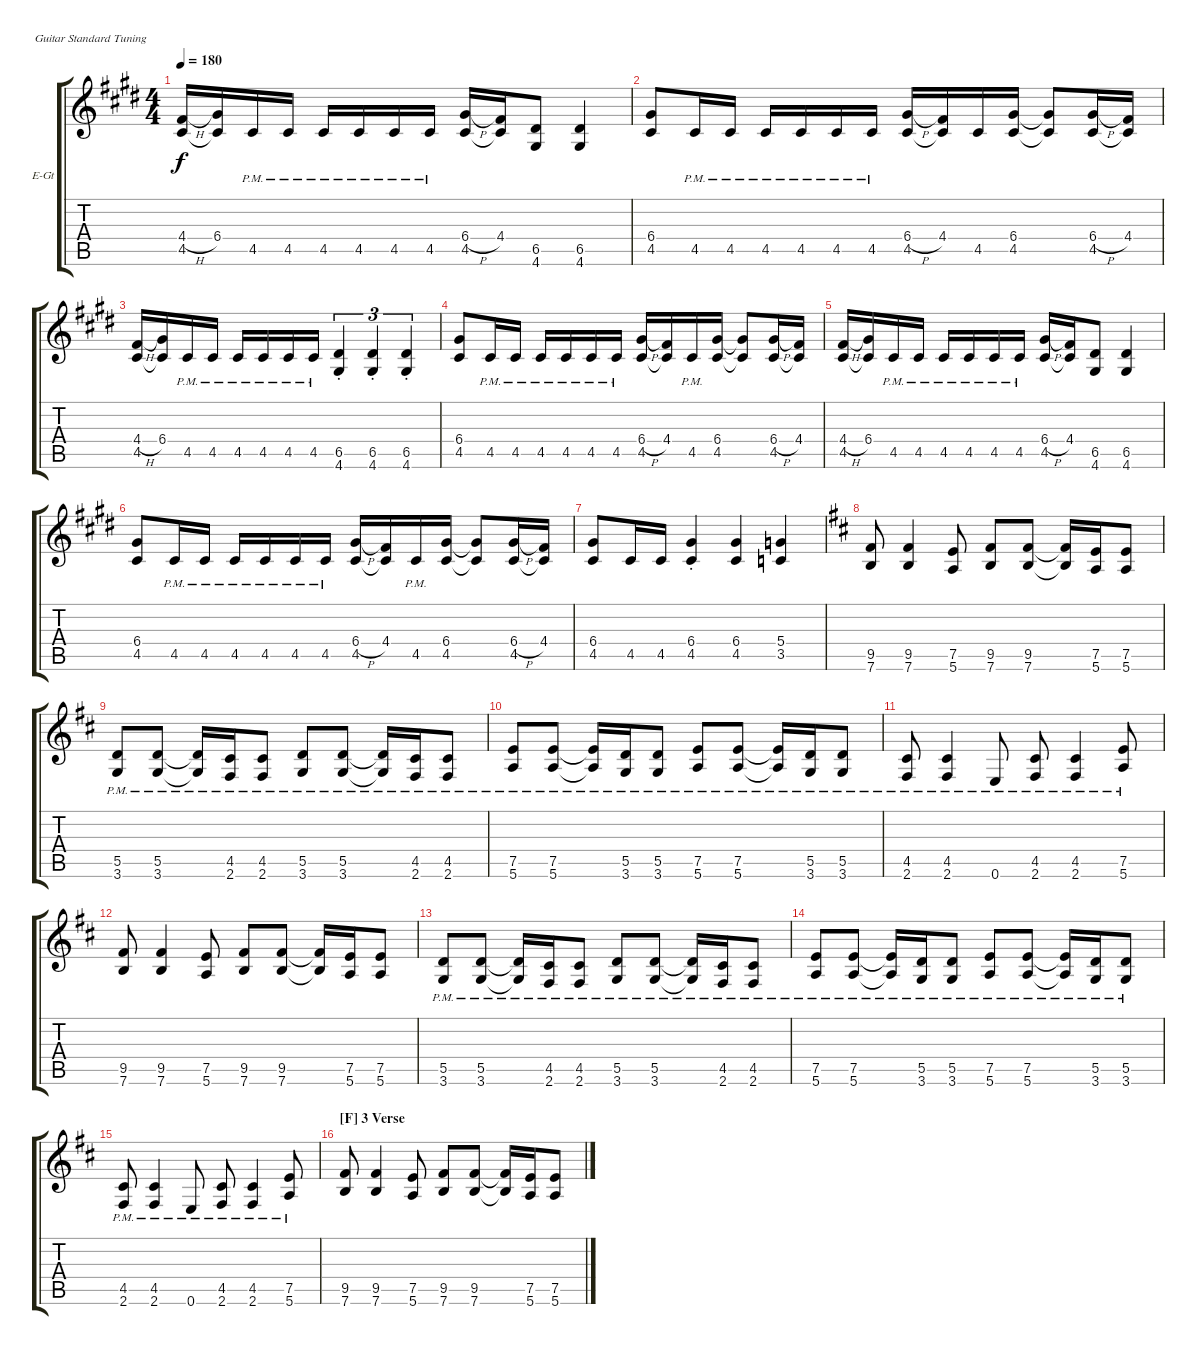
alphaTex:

\bracketExtendMode groupsimilarinstruments
\firstSystemTrackNameOrientation horizontal
\otherSystemsTrackNameOrientation horizontal
\track ("Gtr. I" "E-Gt") {instrument overdrivenguitar}
\staff {score tabs}
\tuning (E4 B3 G3 D3 A2 E2)
\ts (4 4)
\tempo 180
\clef g2
\scale
1.06305
\ks e
(4.4{h} 4.5).16{dy f} (6.4 4.5{t}).16 4.5{pm}.16 4.5{pm}.16 4.5{pm}.16 4.5{pm}.16 4.5{pm}.16 4.5{pm}.16 (6.4{h} 4.5).16 (4.4 4.5{t}).16 (6.5 4.6).8 (6.5 4.6).4 |
\scale
0.936948 (6.4 4.5).8 4.5{pm}.16 4.5{pm}.16 4.5{pm}.16 4.5{pm}.16 4.5{pm}.16 4.5{pm}.16 (6.4{h} 4.5).16 (4.4 4.5{t}).16 4.5.16 (6.4 4.5).16 (6.4{t} 4.5{t}).8 (6.4{h} 4.5).16 (4.4 4.5{t}).16 |
\scale
1.06305 (4.4{h} 4.5).16 (6.4 4.5{t}).16 4.5{pm}.16 4.5{pm}.16 4.5{pm}.16 4.5{pm}.16 4.5{pm}.16 4.5{pm}.16 (6.5{st} 4.6{st}).4{tu (3 2)} (6.5{st} 4.6{st}).4{tu (3 2)} (6.5{st} 4.6{st}).4{tu (3 2)} |
\scale
0.936948 (6.4 4.5).8 4.5{pm}.16 4.5{pm}.16 4.5{pm}.16 4.5{pm}.16 4.5{pm}.16 4.5{pm}.16 (6.4{h} 4.5).16 (4.4 4.5{t}).16 4.5{pm}.16 (6.4 4.5).16 (6.4{t} 4.5{t}).8 (6.4{h} 4.5).16 (4.4 4.5{t}).16 |
\scale
1.06305 (4.4{h} 4.5).16 (6.4 4.5{t}).16 4.5{pm}.16 4.5{pm}.16 4.5{pm}.16 4.5{pm}.16 4.5{pm}.16 4.5{pm}.16 (6.4{h} 4.5).16 (4.4 4.5{t}).16 (6.5 4.6).8 (6.5 4.6).4 |
\scale
0.936948 (6.4 4.5).8 4.5{pm}.16 4.5{pm}.16 4.5{pm}.16 4.5{pm}.16 4.5{pm}.16 4.5{pm}.16 (6.4{h} 4.5).16 (4.4 4.5{t}).16 4.5{pm}.16 (6.4 4.5).16 (6.4{t} 4.5{t}).8 (6.4{h} 4.5).16 (4.4 4.5{t}).16 |
\scale
1.06305 (6.4 4.5).8 4.5.16 4.5.16 (6.4{st} 4.5{st}).4 (6.4 4.5).4 (5.4 3.5).4 |
\scale
0.936948
\ks d
(9.5 7.6).8 (9.5 7.6).4 (7.5 5.6).8 (9.5 7.6).8 (9.5 7.6).8 (9.5{t} 7.6{t}).16 (7.5 5.6).16 (7.5 5.6).8 |
\scale
1.06305 (5.5{pm} 3.6{pm}).8 (5.5{pm} 3.6{pm}).8 (5.5{pm t} 3.6{pm t}).16 (4.5{pm} 2.6{pm}).16 (4.5{pm} 2.6{pm}).8 (5.5{pm} 3.6{pm}).8 (5.5{pm} 3.6{pm}).8 (5.5{pm t} 3.6{pm t}).16 (4.5{pm} 2.6{pm}).16 (4.5{pm} 2.6{pm}).8 |
\scale
0.936948 (7.5{pm} 5.6{pm}).8 (7.5{pm} 5.6{pm}).8 (7.5{pm t} 5.6{pm t}).16 (5.5{pm} 3.6{pm}).16 (5.5{pm} 3.6{pm}).8 (7.5{pm} 5.6{pm}).8 (7.5{pm} 5.6{pm}).8 (7.5{pm t} 5.6{pm t}).16 (5.5{pm} 3.6{pm}).16 (5.5{pm} 3.6{pm}).8 |
\scale
1.06305 (4.5{pm} 2.6{pm}).8 (4.5{pm} 2.6{pm}).4 0.6{pm}.8 (4.5{pm} 2.6{pm}).8 (4.5{pm} 2.6{pm}).4 (7.5{pm} 5.6{pm}).8 |
\scale
0.936948 (9.5 7.6).8 (9.5 7.6).4 (7.5 5.6).8 (9.5 7.6).8 (9.5 7.6).8 (9.5{t} 7.6{t}).16 (7.5 5.6).16 (7.5 5.6).8 |
\scale
1.06305 (5.5{pm} 3.6{pm}).8 (5.5{pm} 3.6{pm}).8 (5.5{pm t} 3.6{pm t}).16 (4.5{pm} 2.6{pm}).16 (4.5{pm} 2.6{pm}).8 (5.5{pm} 3.6{pm}).8 (5.5{pm} 3.6{pm}).8 (5.5{pm t} 3.6{pm t}).16 (4.5{pm} 2.6{pm}).16 (4.5{pm} 2.6{pm}).8 |
\scale
0.936948 (7.5{pm} 5.6{pm}).8 (7.5{pm} 5.6{pm}).8 (7.5{pm t} 5.6{pm t}).16 (5.5{pm} 3.6{pm}).16 (5.5{pm} 3.6{pm}).8 (7.5{pm} 5.6{pm}).8 (7.5{pm} 5.6{pm}).8 (7.5{pm t} 5.6{pm t}).16 (5.5{pm} 3.6{pm}).16 (5.5{pm} 3.6{pm}).8 |
\scale
1.06305 (4.5{pm} 2.6{pm}).8 (4.5{pm} 2.6{pm}).4 0.6{pm}.8 (4.5{pm} 2.6{pm}).8 (4.5{pm} 2.6{pm}).4 (7.5{pm} 5.6{pm}).8 |
\section ("F" "3 Verse")
\scale
0.936948 (9.5 7.6).8 (9.5 7.6).4 (7.5 5.6).8 (9.5 7.6).8 (9.5 7.6).8 (9.5{t} 7.6{t}).16 (7.5 5.6).16 (7.5 5.6).8
